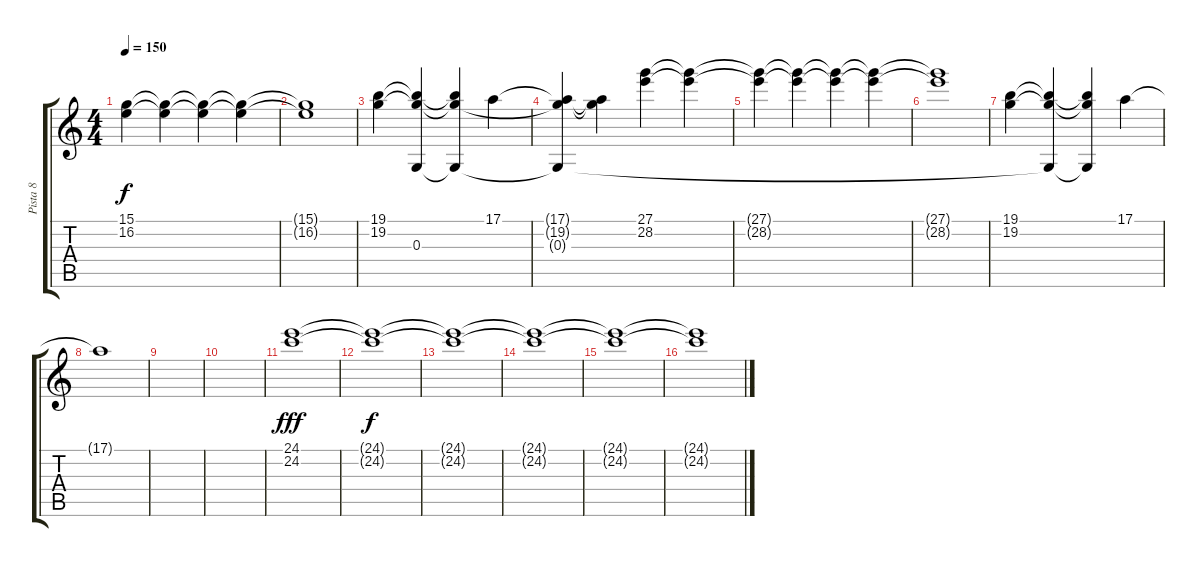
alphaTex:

\track ("Pista 8" "Pista 8") {instrument synthstrings2}
\staff {score tabs}
\tuning (E4 C4 G3 C3 G2 C2) {hide}
\ts (4 4)
\tempo 150
\clef g2
\ks c
(15.1{t} 16.2{t}).4{dy f} (15.1{t} 16.2{t}).4 (15.1{t} 16.2{t}).4 (15.1{t} 16.2{t}).4 |
(15.1{t} 16.2{t}).1 |
(19.1 19.2).4{volume 12} (19.1{t} 19.2{t} 0.3{t}).4 (19.1{t} 19.2{t} 0.3{t}).4 17.1.4 |
(17.1{t} 19.2{t} 0.3{t}).4 (17.1{t} 19.2{t}).4 (27.1 28.2).4 (27.1{t} 28.2{t}).4 |
(27.1{t} 28.2{t}).4 (27.1{t} 28.2{t}).4 (27.1{t} 28.2{t}).4 (27.1{t} 28.2{t}).4 |
(27.1{t} 28.2{t}).1 |
(19.1 19.2).4{volume 12} (19.1{t} 19.2{t} 0.3{t}).4 (19.1{t} 19.2{t} 0.3{t}).4 17.1.4 |
17.1{t}.1 |
|
|
(24.1 24.2).1{dy fff volume 8} |
(24.1{t} 24.2{t}).1{dy f} |
(24.1{t} 24.2{t}).1 |
(24.1{t} 24.2{t}).1 |
(24.1{t} 24.2{t}).1 |
(24.1{t} 24.2{t}).1
